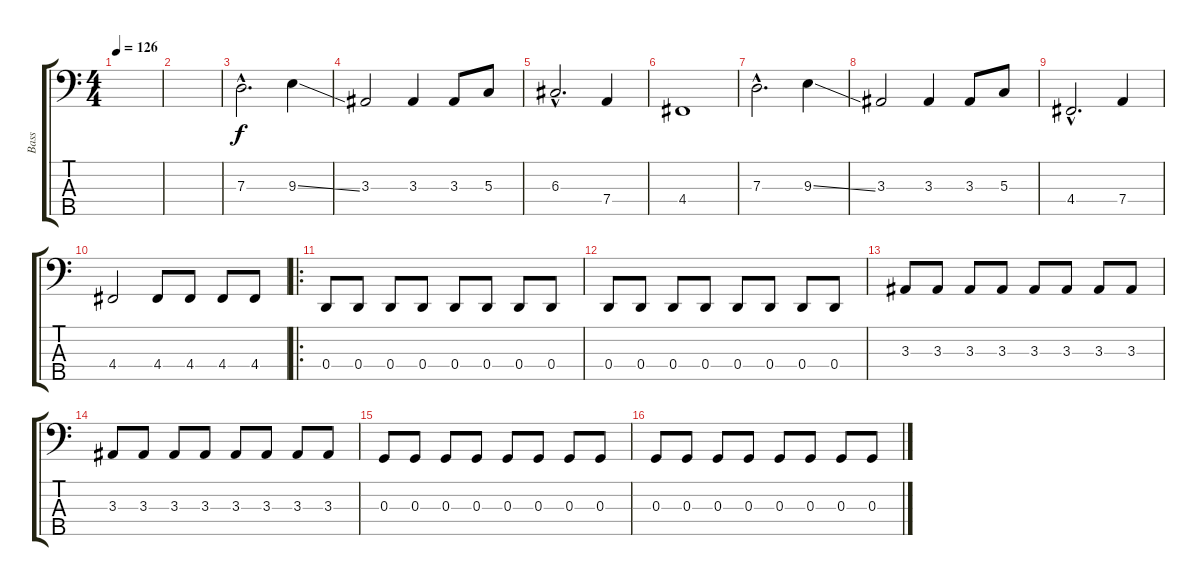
\track ("Bass" "Bass") {instrument slapbass2}
\staff {score tabs}
\tuning (F2 C2 G1 D1 A0) {hide}
\ts (4 4)
\tempo 126
\clef f4
\ks c
|
|
7.3{hac}.2{d} 9.3{ss}.4 |
3.3.2 3.3.4 3.3.8 5.3.8 |
6.3{hac}.2{d} 7.4.4 |
4.4.1 |
7.3{hac}.2{d} 9.3{ss}.4 |
3.3.2 3.3.4 3.3.8 5.3.8 |
4.4{hac}.2{d} 7.4.4 |
4.4.2 4.4.8 4.4.8 4.4.8 4.4.8 |
\ro
0.4.8 0.4.8 0.4.8 0.4.8 0.4.8 0.4.8 0.4.8 0.4.8 |
0.4.8 0.4.8 0.4.8 0.4.8 0.4.8 0.4.8 0.4.8 0.4.8 |
3.3.8 3.3.8 3.3.8 3.3.8 3.3.8 3.3.8 3.3.8 3.3.8 |
3.3.8 3.3.8 3.3.8 3.3.8 3.3.8 3.3.8 3.3.8 3.3.8 |
0.3.8 0.3.8 0.3.8 0.3.8 0.3.8 0.3.8 0.3.8 0.3.8 |
0.3.8 0.3.8 0.3.8 0.3.8 0.3.8 0.3.8 0.3.8 0.3.8
